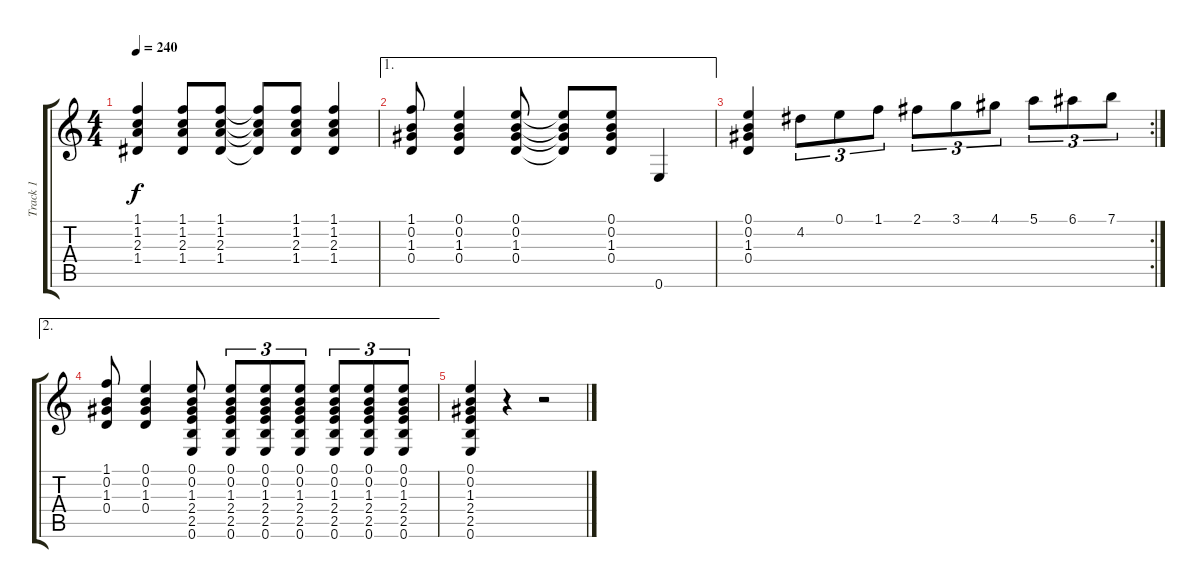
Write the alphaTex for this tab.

\track ("Track 1" "Track 1") {instrument acousticguitarsteel}
\staff {score tabs}
\tuning (E4 B3 G3 D3 A2 E2) {hide}
\ts (4 4)
\tempo 240
\clef g2
\ks c
(1.1 1.2 2.3 1.4).4{dy f} (1.1 1.2 2.3 1.4).8 (1.1 1.2 2.3 1.4).8 (1.1{t} 1.2{t} 2.3{t} 1.4{t}).8 (1.1 1.2 2.3 1.4).8 (1.1 1.2 2.3 1.4).4 |
\ae 1
(1.1 0.2 1.3 0.4).8 (0.1 0.2 1.3 0.4).4 (0.1 0.2 1.3 0.4).8 (0.1{t} 0.2{t} 1.3{t} 0.4{t}).8 (0.1 0.2 1.3 0.4).8 0.6.4 |
\rc 2
(0.1 0.2 1.3 0.4).4 4.2.8{tu (3 2)} 0.1.8{tu (3 2)} 1.1.8{tu (3 2)} 2.1.8{tu (3 2)} 3.1.8{tu (3 2)} 4.1.8{tu (3 2)} 5.1.8{tu (3 2)} 6.1.8{tu (3 2)} 7.1.8{tu (3 2)} |
\ae 2
(1.1 0.2 1.3 0.4).8 (0.1 0.2 1.3 0.4).4 (0.1 0.2 1.3 2.4 2.5 0.6).8 (0.1 0.2 1.3 2.4 2.5 0.6).8{tu (3 2)} (0.1 0.2 1.3 2.4 2.5 0.6).8{tu (3 2)} (0.1 0.2 1.3 2.4 2.5 0.6).8{tu (3 2)} (0.1 0.2 1.3 2.4 2.5 0.6).8{tu (3 2)} (0.1 0.2 1.3 2.4 2.5 0.6).8{tu (3 2)} (0.1 0.2 1.3 2.4 2.5 0.6).8{tu (3 2)} |
(0.1 0.2 1.3 2.4 2.5 0.6).4 r.4 r.2
